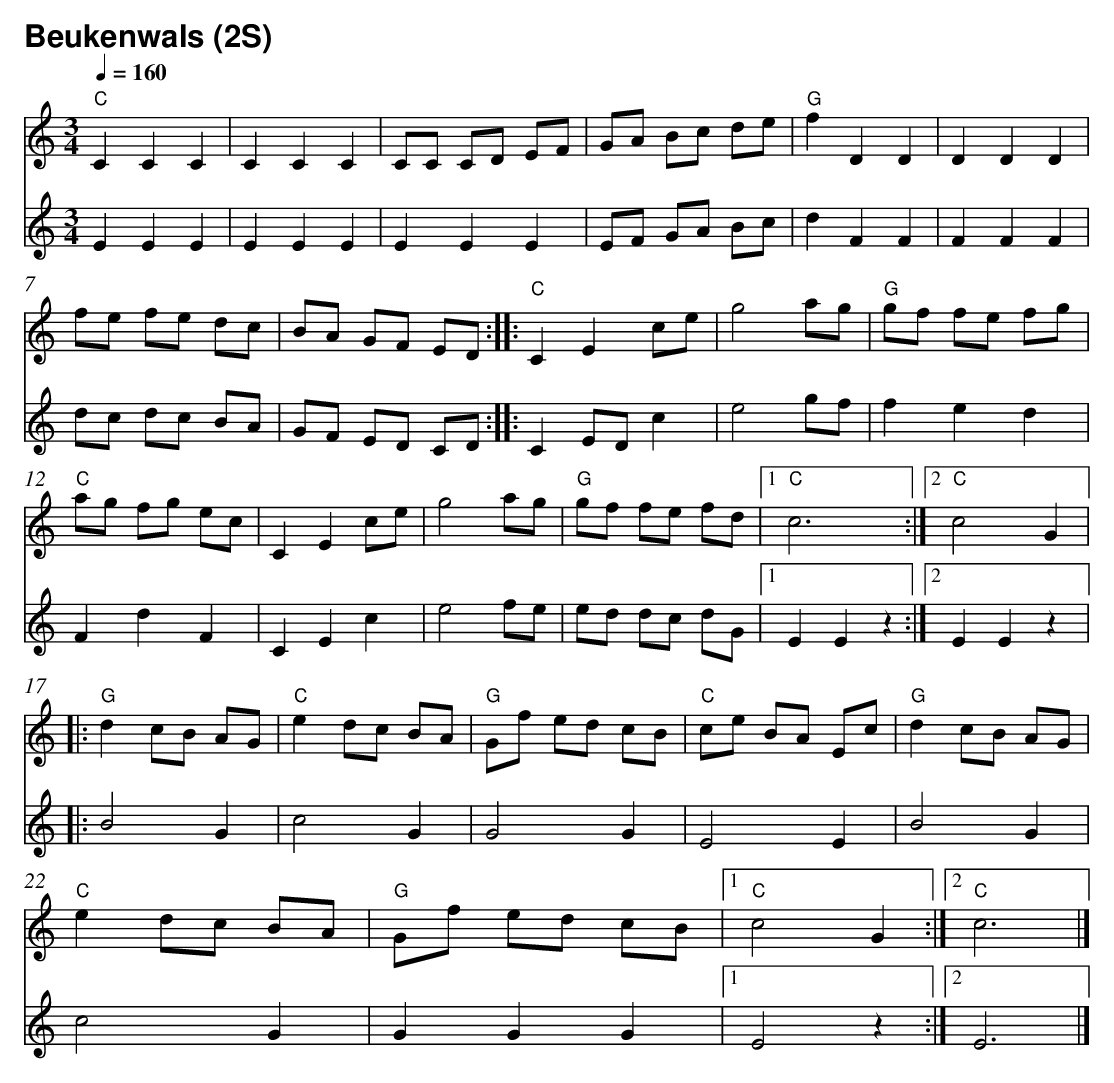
X:1
T:Beukenwals (2S)
%%score 1 2
L:1/8
M:3/4
Q:1/4=160
K:C
V:1 treble
V:2 treble
V:1
"C" C2 C2 C2 | C2 C2 C2 | CC CD EF | GA Bc de |"G"  f2 D2 D2 | D2 D2 D2 |$
 fe fe dc | BA GF ED :|: "C" C2 E2 ce |g4 ag |"G" gf fe fg |$
 "C"  ag fg ec | C2 E2 ce | g4 ag |"G" gf fe fd |1"C" c6 :|2 "C" c4G2|:$
 "G" d2 cB AG |"C" e2 dc BA |"G" Gf ed cB |"C" ce BA Ec |"G" d2 cB AG |$
"C" e2dc BA |"G" Gf ed cB |1"C" c4 G2 :|2"C"c6|] $
V:2
E2 E2 E2 | E2 E2 E2 | E2 E2 E2 | EF GA Bc | d2 F2 F2 | F2 F2 F2 | dc dc BA | GF ED CD :|:
C2 ED c2 | e4 gf | f2 e2 d2 | F2d2F2 | C2 E2 c2 | e4 fe | ed dc dG |1 E2 E2z2 :|2 E2E2z2|:
B4 G2 | c4 G2 | G4 G2 | E4 E2 | B4 G2 | c4 G2 | G2 G2 G2 |1E4z2 :|2 E6|]
